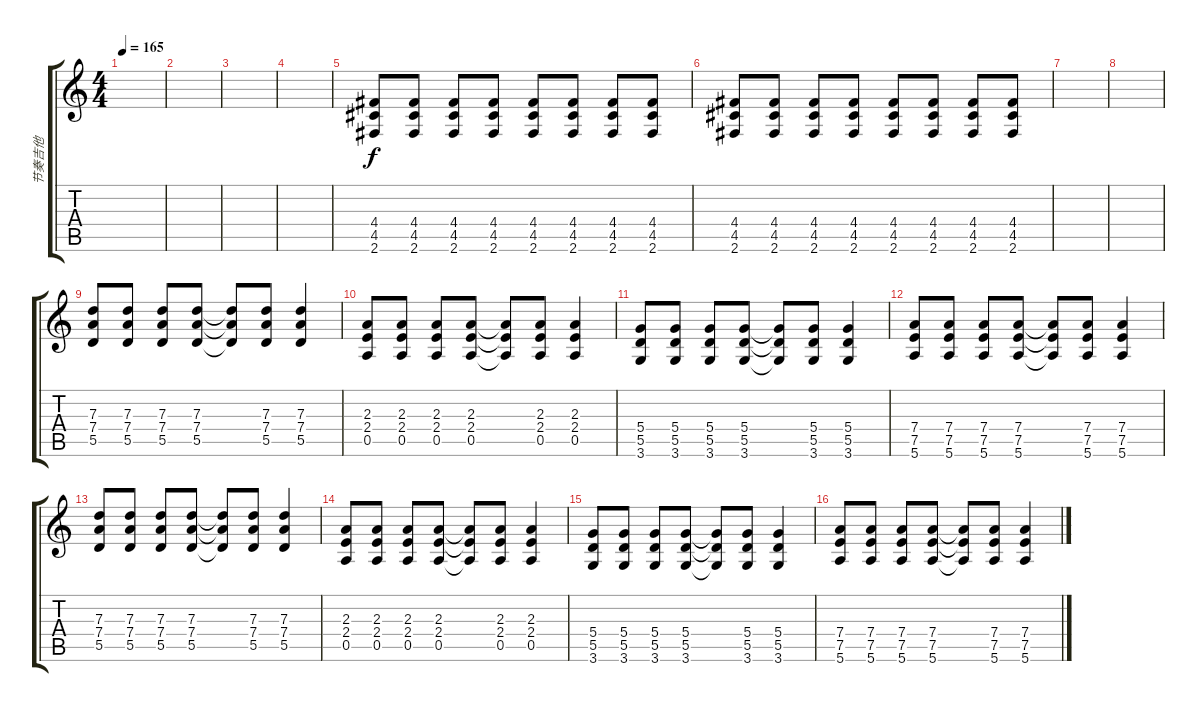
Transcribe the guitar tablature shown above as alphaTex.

\track ("节奏吉他" "节奏吉他") {instrument distortionguitar}
\staff {score tabs}
\tuning (E4 B3 G3 D3 A2 E2) {hide}
\ts (4 4)
\tempo 165
\clef g2
\ks c
|
|
|
|
(4.4 4.5 2.6).8 (4.4 4.5 2.6).8 (4.4 4.5 2.6).8 (4.4 4.5 2.6).8 (4.4 4.5 2.6).8 (4.4 4.5 2.6).8 (4.4 4.5 2.6).8 (4.4 4.5 2.6).8 |
(4.4 4.5 2.6).8 (4.4 4.5 2.6).8 (4.4 4.5 2.6).8 (4.4 4.5 2.6).8 (4.4 4.5 2.6).8 (4.4 4.5 2.6).8 (4.4 4.5 2.6).8 (4.4 4.5 2.6).8 |
|
|
(7.3 7.4 5.5).8 (7.3 7.4 5.5).8 (7.3 7.4 5.5).8 (7.3 7.4 5.5).8 (7.3{t} 7.4{t} 5.5{t}).8 (7.3 7.4 5.5).8 (7.3 7.4 5.5).4 |
(2.3 2.4 0.5).8 (2.3 2.4 0.5).8 (2.3 2.4 0.5).8 (2.3 2.4 0.5).8 (2.3{t} 2.4{t} 0.5{t}).8 (2.3 2.4 0.5).8 (2.3 2.4 0.5).4 |
(5.4 5.5 3.6).8 (5.4 5.5 3.6).8 (5.4 5.5 3.6).8 (5.4 5.5 3.6).8 (5.4{t} 5.5{t} 3.6{t}).8 (5.4 5.5 3.6).8 (5.4 5.5 3.6).4 |
(7.4 7.5 5.6).8 (7.4 7.5 5.6).8 (7.4 7.5 5.6).8 (7.4 7.5 5.6).8 (7.4{t} 7.5{t} 5.6{t}).8 (7.4 7.5 5.6).8 (7.4 7.5 5.6).4 |
(7.3 7.4 5.5).8 (7.3 7.4 5.5).8 (7.3 7.4 5.5).8 (7.3 7.4 5.5).8 (7.3{t} 7.4{t} 5.5{t}).8 (7.3 7.4 5.5).8 (7.3 7.4 5.5).4 |
(2.3 2.4 0.5).8 (2.3 2.4 0.5).8 (2.3 2.4 0.5).8 (2.3 2.4 0.5).8 (2.3{t} 2.4{t} 0.5{t}).8 (2.3 2.4 0.5).8 (2.3 2.4 0.5).4 |
(5.4 5.5 3.6).8 (5.4 5.5 3.6).8 (5.4 5.5 3.6).8 (5.4 5.5 3.6).8 (5.4{t} 5.5{t} 3.6{t}).8 (5.4 5.5 3.6).8 (5.4 5.5 3.6).4 |
(7.4 7.5 5.6).8 (7.4 7.5 5.6).8 (7.4 7.5 5.6).8 (7.4 7.5 5.6).8 (7.4{t} 7.5{t} 5.6{t}).8 (7.4 7.5 5.6).8 (7.4 7.5 5.6).4
